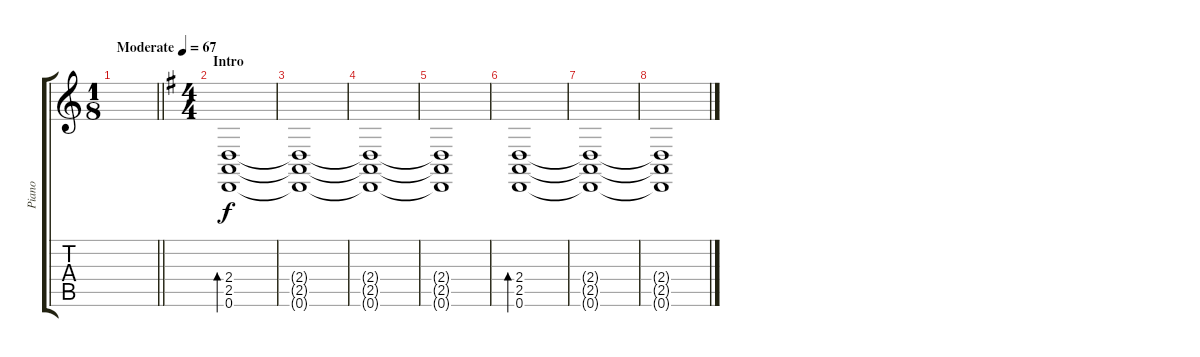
\track ("Piano" "Piano") {instrument acousticgrandpiano}
\staff {score tabs}
\tuning (D4 A3 F3 C3 G2 D2) {hide}
\ts (1 8)
\tempo (67 "Moderate")
\clef g2
\barLineRight lightlight
\ks c
|
\ts (4 4)
\section ("" "Intro")
\ks eminor
(2.4 2.5 0.6).1{bd 60} |
(2.4{t} 2.5{t} 0.6{t}).1 |
(2.4{t} 2.5{t} 0.6{t}).1 |
(2.4{t} 2.5{t} 0.6{t}).1 |
(2.4 2.5 0.6).1{bd 60} |
(2.4{t} 2.5{t} 0.6{t}).1 |
(2.4{t} 2.5{t} 0.6{t}).1
